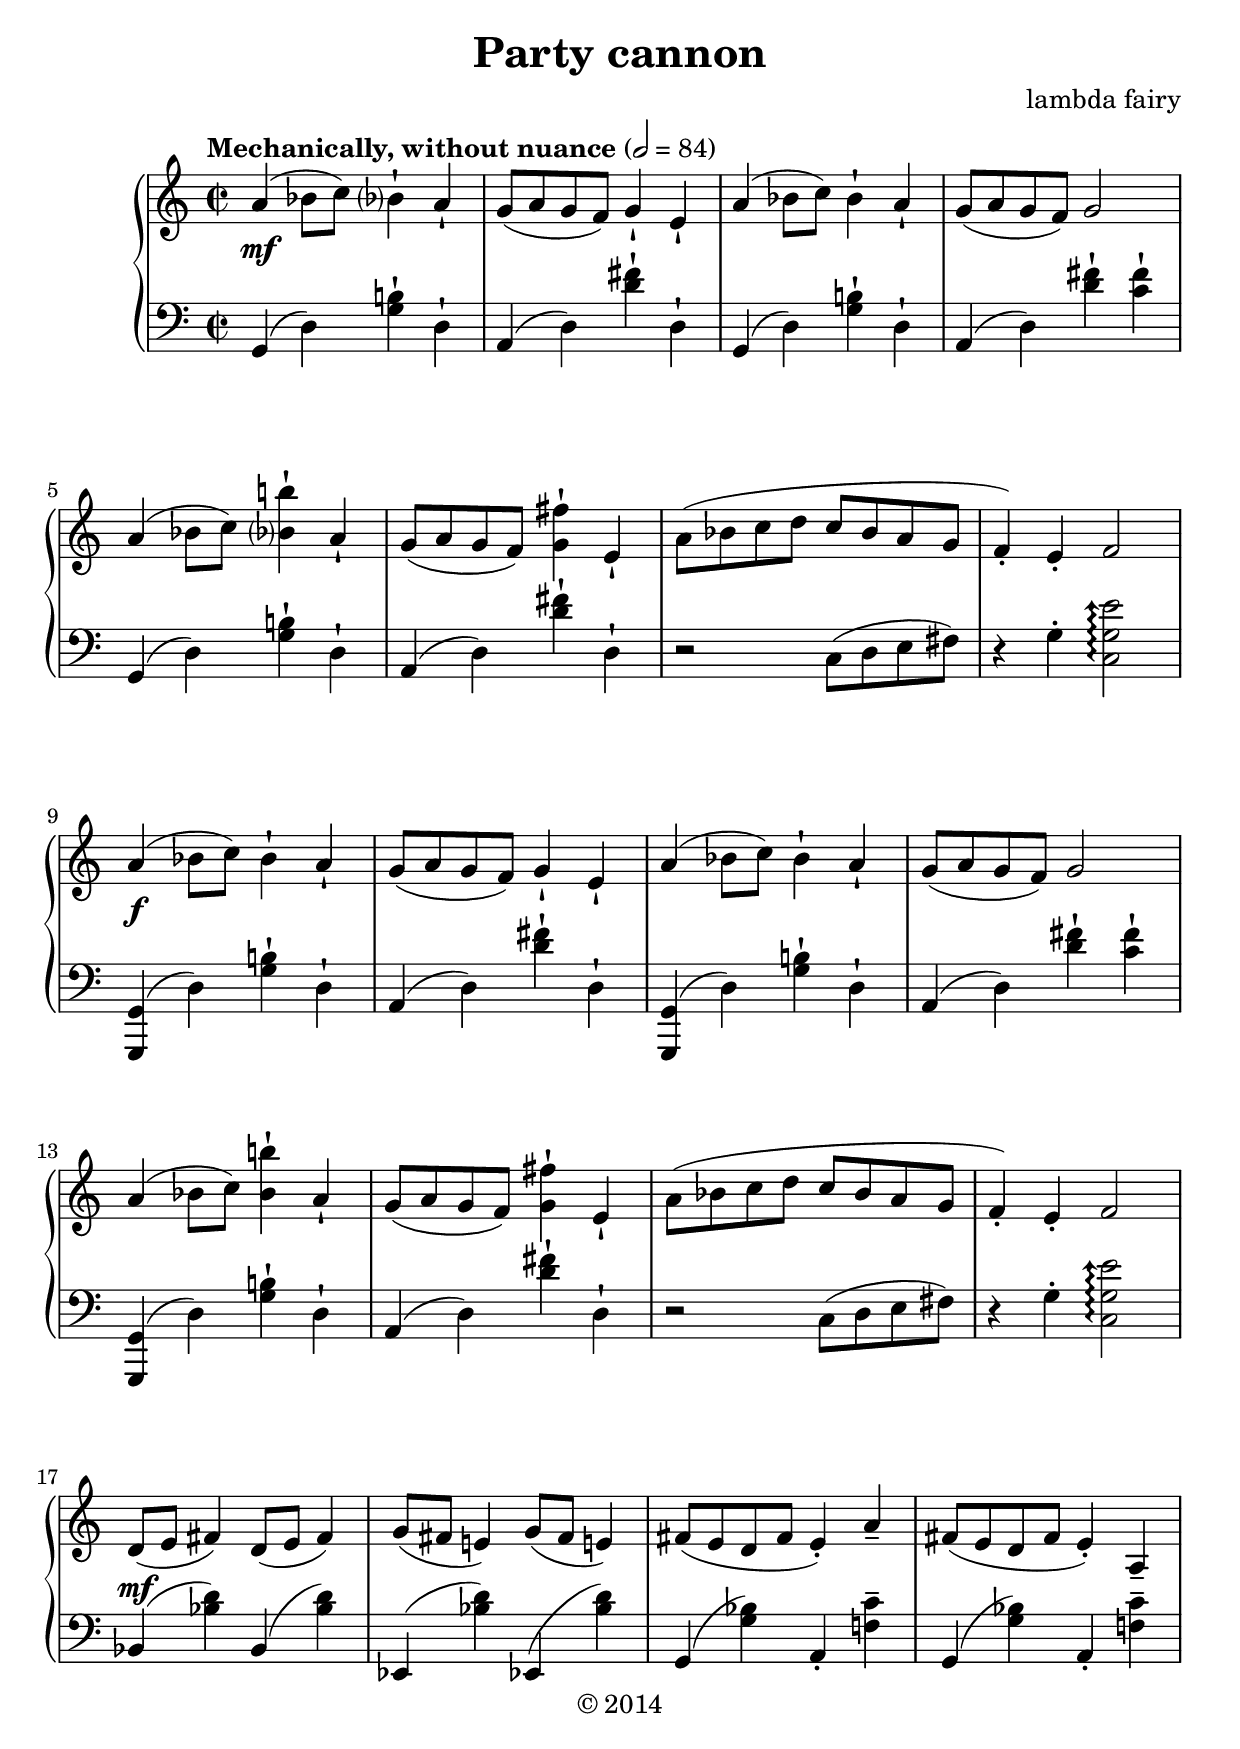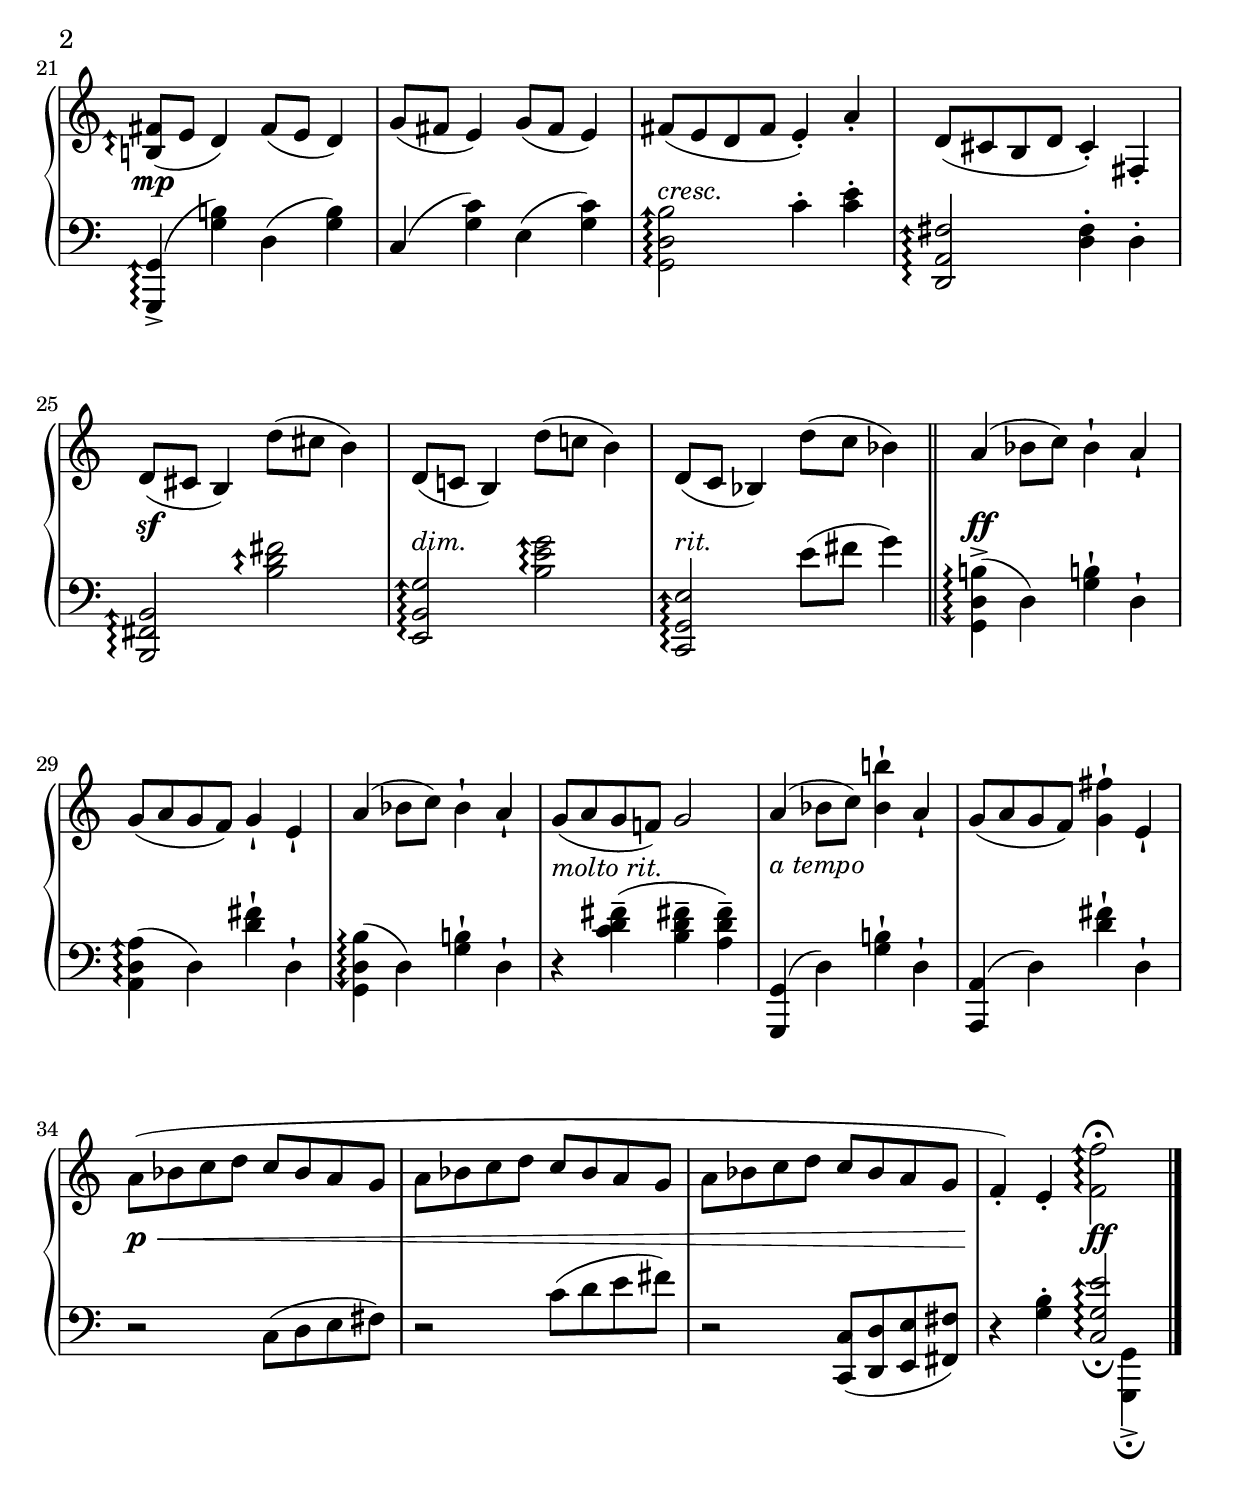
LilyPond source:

\version "2.18.2"

\include "articulate.ly"
\include "shared.ily"

#(set-global-staff-size 23)

\header {
    title = "Party cannon"
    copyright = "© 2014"
    }

global = {
    \time 2/2
    \set Staff.midiInstrument = #"acoustic grand"
    }

A = {
    \tempo "Mechanically, without nuance" 2 = 84
    \clef treble

    \relative f' {
        | a4( bf8 c) bf?4-! a-!
        | g8( a g f) g4-! e-!
        | a4( bf8 c) bf4-! a-!
        | g8( a g f) g2

        | a4( bf8 c) <bf? b'>4-! a-!
        | g8( a g f) <g fs'>4-! e-!
        | a8( bf c d c bf a g
        | f4)-. e-. f2
        \break

        | a4( bf8 c) bf4-! a-!
        | g8( a g f) g4-! e-!
        | a4( bf8 c) bf4-! a-!
        | g8( a g f) g2

        | a4( bf8 c) <bf b'>4-! a-!
        | g8( a g f) <g fs'>4-! e-!
        | a8( bf c d c bf a g
        | f4)-. e-. f2
        \break
        }

    \relative d' {
        | d8( e fs4) d8( e fs4)
        | g8( fs e4) g8( fs e4)
        | fs8( e d fs e4)-. a--
        | fs8( e d fs e4)-. a,--

        \arpeggioArrowUp
        | <b fs'>8(\arpeggio e d4) fs8( e d4)
        | g8( fs e4) g8( fs e4)
        | fs8( e d fs e4)-. a-.
        | d,8( cs b d cs4)-. fs,-.

        | d'8( cs b4) d'8( cs b4)
        | d,8( c b4) d'8( c b4)
        | d,8( c bf4) d'8( c bf4)
        }

    \bar "||"

    \relative f' {
        | a4( bf8 c) bf4-! a-!
        | g8( a g f) g4-! e-!
        | a4( bf8 c) bf4-! a-!
        | g8( a g f) g2

        %{
        | a4( bf8 c) b'16( bf, b' bf,) a4-!
        | g8( a g f) fs'16( g, fs' g,) e4-!
        %}
        | a4( bf8 c) <bf b'>4-! a-!
        | g8( a g f) <g fs'>4-! e-!
        | a8( bf c d c bf a g
        | a bf c d c bf a g
        | a bf c d c bf a g
        \arpeggioArrowUp
        | f4)-. e-. <f f'>2\arpeggio\fermata
        }

    \bar "|."
    }

dynamics = {
    | s1*8\mf
    | s1*8\f
    | s1*4\mf
    | s1*2\mp
    | s1*2-\markup { \italic "cresc." }
    | s1\sf
    | s1-\markup { \italic "dim." }
    | s1-\markup { \italic "rit." }
    | s1*3\ff
    | s1-\markup { \italic "molto rit." }
    | s1*2-\markup { \italic "a tempo" }
    | s1*3\p\<
    | s2\! s\ff
    }

B = {
    \clef bass

    \arpeggioArrowUp

    \relative g, {
        | g4( d') <g b>-! d-!
        | a4( d) <d' fs>-! d,-!
        | g,4( d') <g b>-! d-!
        | a4( d) <d' fs>-! <c fs>-!

        | g,4( d') <g b>-! d-!
        | a4( d) <d' fs>-! d,-!
        | r2 c8( d e fs)
        | r4 g4-. <c, g' e'>2\arpeggio
        }

    \relative g, {
        | <g, g'>4( d'') <g b>-! d-!
        | a4( d) <d' fs>-! d,-!
        | <g,, g'>4( d'') <g b>-! d-!
        | a4( d) <d' fs>-! <c fs>-!

        | <g,, g'>4( d'') <g b>-! d-!
        | a4( d) <d' fs>-! d,-!
        | r2 c8( d e fs)
        | r4 g4-. <c, g' e'>2\arpeggio
        }

    \relative bf, {
        | bf4( <bf' d>) bf,4( <bf' d>)
        | ef,,4( <bf'' d>) ef,,4( <bf'' d>)
        | g,4( <g' bf>) a,4-. <f' c'>--
        | g,4( <g' bf>) a,4-. <f' c'>--

        | <g,, g'>4(->\arpeggio <g'' b>) d4( <g b>)
        | c,4( <g' c>) e4( <g c>)
        \arpeggioArrowUp
        | <g, d' b'>2\arpeggio c'4-. <c e>-.
        | <d,, a' fs'>2\arpeggio <d' fs>4-. d-.

        | <b, fs' b>2\arpeggio <b'' d fs>\arpeggio
        | <e,, b' g'>\arpeggio <b'' e g>\arpeggio
        | <c,, g' e'>\arpeggio e''8( fs g4)
        }

    \relative g, {
        \arpeggioArrowDown
        | <g d' b'>4->(\arpeggio d') <g b>-! d-!
        \arpeggioArrowUp
        | <a d a'>4(\arpeggio d) <d' fs>-! d,-!
        \arpeggioArrowDown
        | <g, d' b'>4(\arpeggio d') <g b>-! d-!
        | r4 <c' d fs>--( <b d fs>-- <a d fs>--)

        | <g,, g'>4( d'') <g b>-! d-!
        | <a, a'>4( d') <d' fs>-! d,-!
        | r2 c8( d e fs)
        | r2 c'8( d e fs)
        | r2 <c,, c'>8( <d d'> <e e'> <fs fs'>)
        \arpeggioArrowUp
        | r4 <g' b>4-.
        << {
            \arpeggioArrowUp
            <c, g' e'>2\arpeggio_\fermata
            }
        \\ { s4 <g, g'>->\fermata } >>
        }

    }

\score {
    \new PianoStaff <<
        \accidentalStyle piano
        \new Staff = "A" << \global \A >>
        \new Dynamics \dynamics
        \new Staff = "B" << \global \B >>
        >>
    \layout { }
    }

\score {
    \articulate \new PianoStaff <<
        \new Staff = "A" << \global \A >>
        \new Dynamics \dynamics
        \new Staff = "B" << \global \B >>
        >>
    \midi { }
    }
